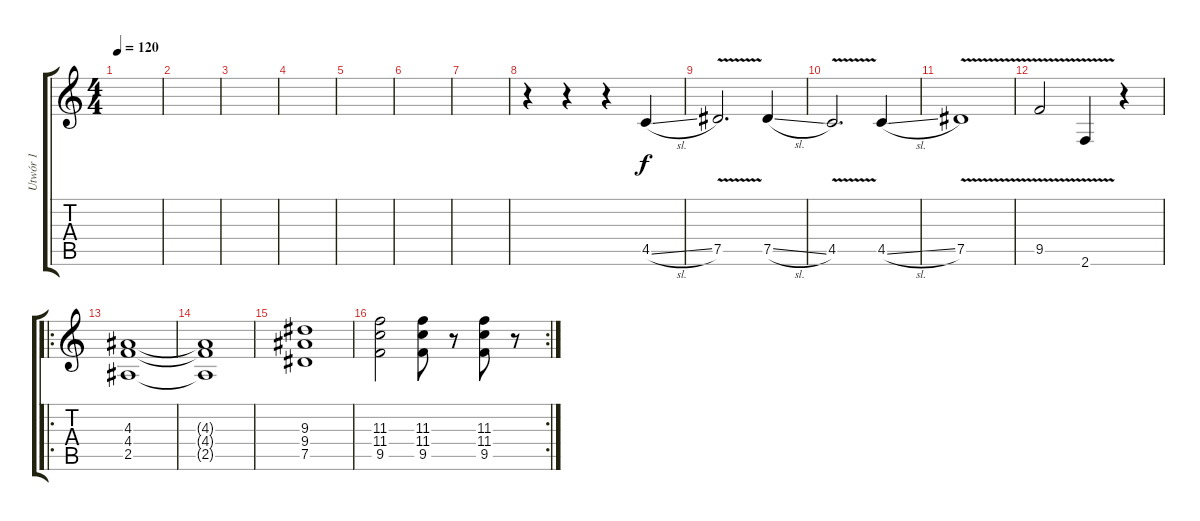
\track ("Utwór 1" "Utwór 1") {instrument distortionguitar}
\staff {score tabs}
\tuning (Eb4 Bb3 Gb3 Db3 Ab2 Eb2) {hide}
\ts (4 4)
\tempo 120
\clef g2
\ks c
|
|
|
|
|
|
|
r.4 r.4 r.4 4.5{sl}.4 |
7.5{v}.2{d} 7.5{sl}.4 |
4.5{v}.2{d} 4.5{sl}.4 |
7.5{v}.1 |
9.5{v}.2 2.6{v}.4 r.4 |
\ro
(4.3 4.4 2.5).1 |
(4.3{t} 4.4{t} 2.5{t}).1 |
(9.3 9.4 7.5).1 |
\rc 2
(11.3 11.4 9.5).2 (11.3 11.4 9.5).8 r.8 (11.3 11.4 9.5).8 r.8
